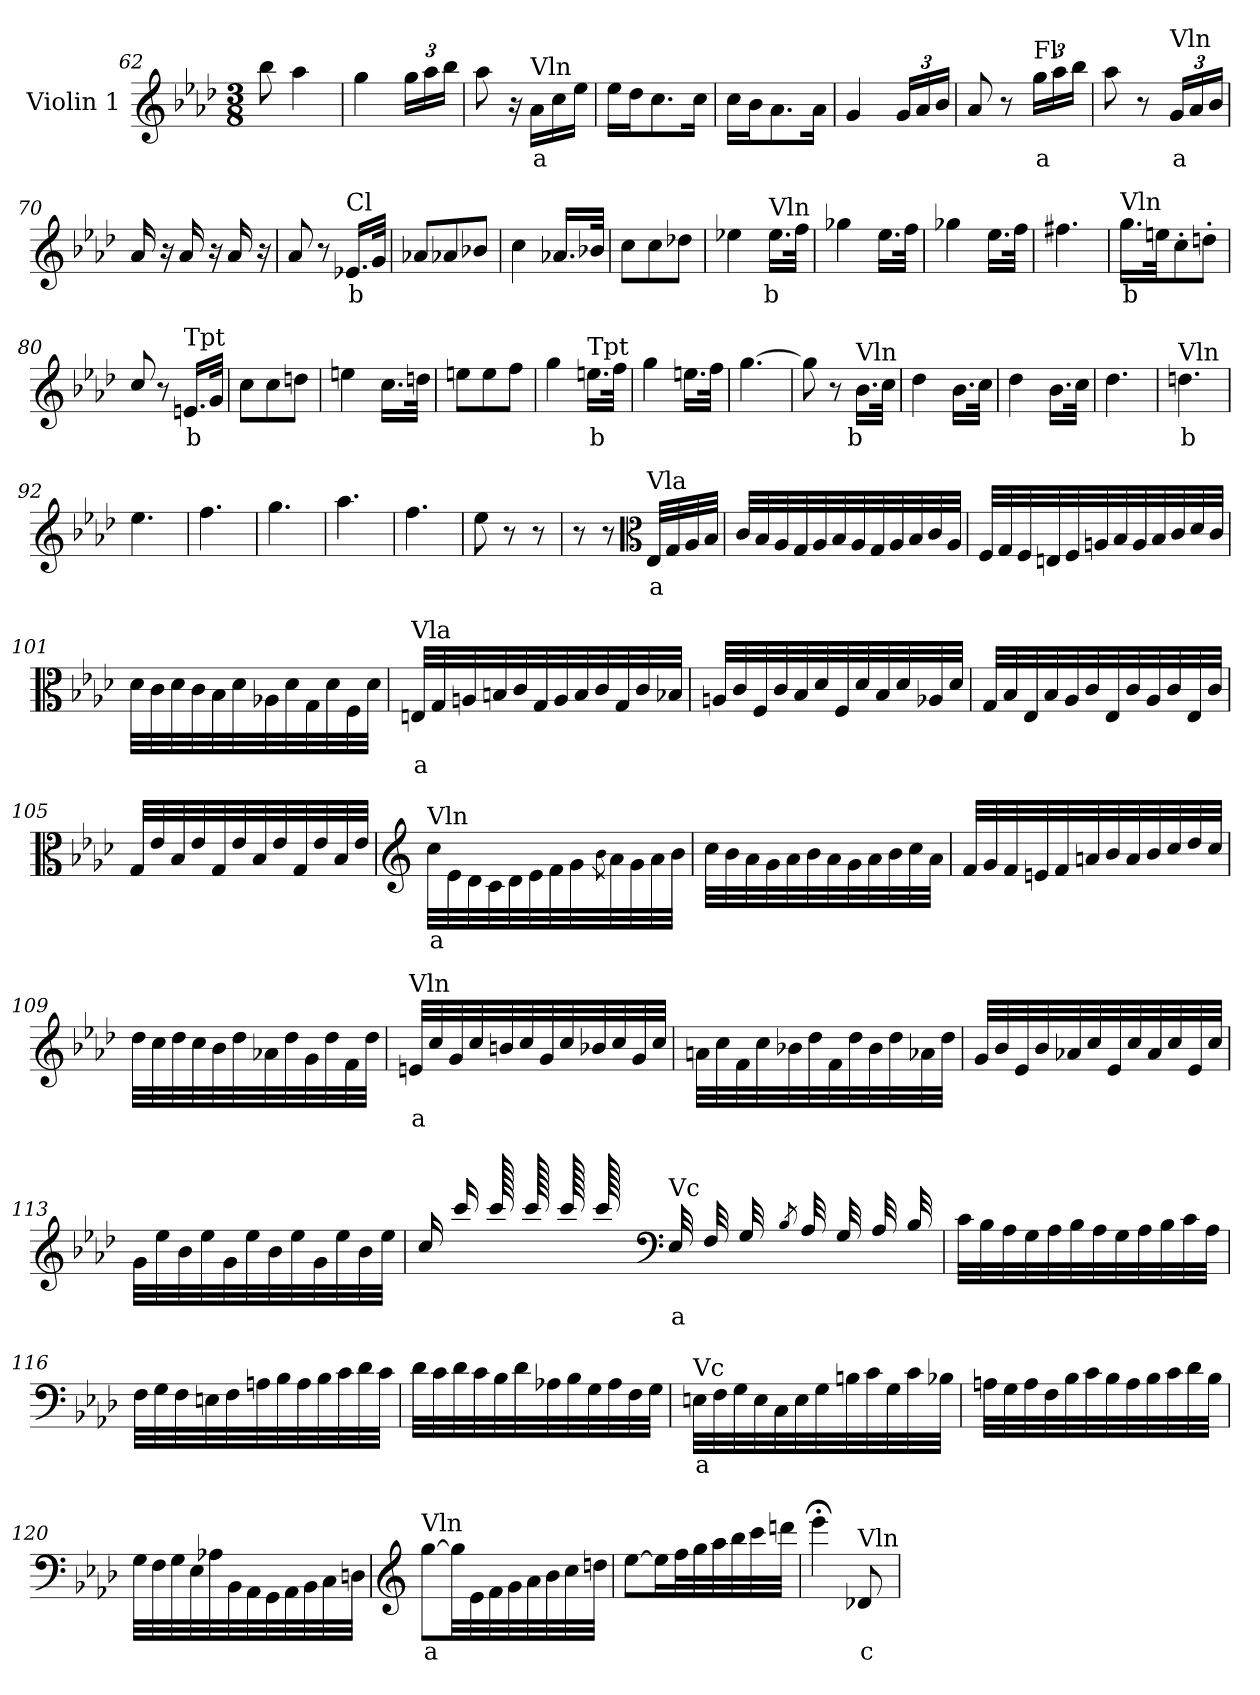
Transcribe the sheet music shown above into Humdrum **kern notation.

**kern	**text
*part1	*part1
*staff1	*staff1
*I"Violin 1	*
*I'Vln 1	*
*clefG2	*
*k[b-e-a-d-]	*
*M3/8	*
=62	=62
8bb-	.
4aa-	.
=63	=63
4gg	.
*Xbrackettup	*
24gg\LL	.
24aa-\	.
24bb-\JJ	.
=64	=64
8aa-	.
16r	.
!LO:TX:a:t=Vln	!
!	!LO:LY:color=#FF0000
16a-\LL	a
16cc\	.
16ee-\JJ	.
=65	=65
16ee-\LL	.
16dd-\J	.
8.cc\	.
16cc\Jk	.
=66	=66
16cc\LL	.
16b-\J	.
8.a-\	.
16a-\Jk	.
=67	=67
4g	.
24g/LL	.
24a-/	.
24b-/JJ	.
=68	=68
8a-	.
8r	.
!LO:TX:a:t=Fl	!
!	!LO:LY:color=#FF0000
24gg\LL	a
24aa-\	.
24bb-\JJ	.
=69	=69
8aa-	.
8r	.
!LO:TX:a:t=Vln	!
!	!LO:LY:color=#FF0000
24g/LL	a
24a-/	.
24b-/JJ	.
=70	=70
16a-	.
16r	.
16a-	.
16r	.
16a-	.
16r	.
=71	=71
8a-	.
8r	.
!LO:TX:a:t=Cl	!
!	!LO:LY:color=#FF0000
16.e-X/LL	b
32g/JJk	.
=72	=72
8a-X/L	.
8a-X/	.
8b-X/J	.
=73	=73
4cc	.
16.a-X/LL	.
32b-X/JJk	.
=74	=74
8cc\L	.
8cc\	.
8dd-X\J	.
=75	=75
4ee-X	.
!LO:TX:a:t=Vln	!
!	!LO:LY:color=#FF0000
16.ee-\LL	b
32ff\JJk	.
=76	=76
4gg-X	.
16.ee-\LL	.
32ff\JJk	.
=77	=77
4gg-X	.
16.ee-\LL	.
32ff\JJk	.
=78	=78
4.ff#X	.
=79	=79
!LO:TX:a:t=Vln	!
!	!LO:LY:color=#FF0000
16.gg\LL	b
32een\Jk	.
8cc'\	.
8ddn'\J	.
=80	=80
8cc/	.
8r	.
!LO:TX:a:t=Tpt	!
!	!LO:LY:color=#FF0000
16.en/LL	b
32g/JJk	.
=81	=81
8cc\L	.
8cc\	.
8ddn\J	.
=82	=82
4een	.
16.cc\LL	.
32ddn\JJk	.
=83	=83
8een\L	.
8ee\	.
8ff\J	.
=84	=84
4gg	.
!LO:TX:a:t=Tpt	!
!	!LO:LY:color=#FF0000
16.een\LL	b
32ff\JJk	.
=85	=85
4gg	.
16.een\LL	.
32ff\JJk	.
=86	=86
[4.gg	.
=87	=87
8gg]	.
8r	.
!LO:TX:a:t=Vln	!
!	!LO:LY:color=#FF0000
16.b-\LL	b
32cc\JJk	.
=88	=88
4dd-	.
16.b-\LL	.
32cc\JJk	.
=89	=89
4dd-	.
16.b-\LL	.
32cc\JJk	.
=90	=90
4.dd-	.
=91	=91
!LO:TX:a:t=Vln	!
!	!LO:LY:color=#FF0000
4.ddn	b
=92	=92
4.ee-	.
=93	=93
4.ff	.
=94	=94
4.gg	.
=95	=95
4.aa-	.
=96	=96
4.ff	.
=97	=97
8ee-	.
8r	.
8r	.
=98	=98
8r	.
8r	.
*clefC3	*
!LO:TX:a:t=Vla	!
!	!LO:LY:color=#FF0000
32E-/LLL	a
32G/	.
32A-/	.
32B-/JJJ	.
=99	=99
32c/LLL	.
32B-/	.
32A-/	.
32G/	.
32A-/	.
32B-/	.
32A-/	.
32G/	.
32A-/	.
32B-/	.
32c/	.
32A-/JJJ	.
=100	=100
32F/LLL	.
32G/	.
32F/	.
32En/	.
32F/	.
32An/	.
32B-/	.
32A/	.
32B-/	.
32c/	.
32d-/	.
32c/JJJ	.
=101	=101
32d-\LLL	.
32c\	.
32d-\	.
32c\	.
32B-\	.
32d-\	.
32A-X\	.
32d-\	.
32G\	.
32d-\	.
32F\	.
32d-\JJJ	.
=102	=102
!LO:TX:a:t=Vla	!
!	!LO:LY:color=#FF0000
32En/LLL	a
32G/	.
32An/	.
32Bn/	.
32c/	.
32G/	.
32A/	.
32B/	.
32c/	.
32G/	.
32c/	.
32B-X/JJJ	.
=103	=103
32An/LLL	.
32c/	.
32F/	.
32c/	.
32B-/	.
32d-/	.
32F/	.
32d-/	.
32B-/	.
32d-/	.
32A-X/	.
32d-/JJJ	.
=104	=104
32G/LLL	.
32B-/	.
32E-/	.
32B-/	.
32A-/	.
32c/	.
32E-/	.
32c/	.
32A-/	.
32c/	.
32E-/	.
32c/JJJ	.
=105	=105
32G/LLL	.
32e-/	.
32B-/	.
32e-/	.
32G/	.
32e-/	.
32B-/	.
32e-/	.
32G/	.
32e-/	.
32B-/	.
32e-/JJJ	.
=106	=106
*clefG2	*
!LO:TX:a:t=Vln	!
!	!LO:LY:color=#FF0000
32cc\LLL	a
32e-\	.
32d-\	.
32c\	.
32d-\	.
32e-\	.
32f\	.
32g\	.
8qb-\	.
32a-\	.
32g\	.
32a-\	.
32b-\JJJ	.
=107	=107
32cc\LLL	.
32b-\	.
32a-\	.
32g\	.
32a-\	.
32b-\	.
32a-\	.
32g\	.
32a-\	.
32b-\	.
32cc\	.
32a-\JJJ	.
=108	=108
32f/LLL	.
32g/	.
32f/	.
32en/	.
32f/	.
32an/	.
32b-/	.
32a/	.
32b-/	.
32cc/	.
32dd-/	.
32cc/JJJ	.
=109	=109
32dd-\LLL	.
32cc\	.
32dd-\	.
32cc\	.
32b-\	.
32dd-\	.
32a-X\	.
32dd-\	.
32g\	.
32dd-\	.
32f\	.
32dd-\JJJ	.
=110	=110
!LO:TX:a:t=Vln	!
!	!LO:LY:color=#FF0000
32en/LLL	a
32cc/	.
32g/	.
32cc/	.
32bn/	.
32cc/	.
32g/	.
32cc/	.
32b-X/	.
32cc/	.
32g/	.
32cc/JJJ	.
=111	=111
32an\LLL	.
32cc\	.
32f\	.
32cc\	.
32b-X\	.
32dd-\	.
32f\	.
32dd-\	.
32b-\	.
32dd-\	.
32a-X\	.
32dd-\JJJ	.
=112	=112
32g/LLL	.
32b-/	.
32e-/	.
32b-/	.
32a-X/	.
32cc/	.
32e-/	.
32cc/	.
32a-/	.
32cc/	.
32e-/	.
32cc/JJJ	.
=113	=113
32g\LLL	.
32ee-\	.
32b-\	.
32ee-\	.
32g\	.
32ee-\	.
32b-\	.
32ee-\	.
32g\	.
32ee-\	.
32b-\	.
32ee-\JJJ	.
=114	=114
16cc/LL	.
16ccc/	.
*tremolo	*
128ccc/LLLLL	.
128ccc/	.
128ccc/	.
128ccc/	.
*Xtremolo	*
*clefF4	*
!LO:TX:a:t=Vc	!
!	!LO:LY:color=#FF0000
32E-/	a
32F/	.
32G/	.
8qB-/	.
32A-/	.
32G/	.
32A-/	.
32B-/JJJ	.
=115	=115
32c\LLL	.
32B-\	.
32A-\	.
32G\	.
32A-\	.
32B-\	.
32A-\	.
32G\	.
32A-\	.
32B-\	.
32c\	.
32A-\JJJ	.
=116	=116
32F\LLL	.
32G\	.
32F\	.
32En\	.
32F\	.
32An\	.
32B-\	.
32A\	.
32B-\	.
32c\	.
32d-\	.
32c\JJJ	.
=117	=117
32d-\LLL	.
32c\	.
32d-\	.
32c\	.
32B-\	.
32d-\	.
32A-X\	.
32B-\	.
32G\	.
32A-\	.
32F\	.
32G\JJJ	.
=118	=118
!LO:TX:a:t=Vc	!
!	!LO:LY:color=#FF0000
32En\LLL	a
32F\	.
32G\	.
32E\	.
32C\	.
32E\	.
32G\	.
32Bn\	.
32c\	.
32G\	.
32c\	.
32B-X\JJJ	.
=119	=119
32An\LLL	.
32G\	.
32A\	.
32F\	.
32B-\	.
32c\	.
32B-\	.
32A\	.
32B-\	.
32c\	.
32d-\	.
32B-\JJJ	.
=120	=120
32G\LLL	.
32F\	.
32G\	.
32E-\	.
32A-X\	.
32BB-\	.
32AA-\	.
32GG\	.
32AA-\	.
32BB-\	.
32C\	.
32Dn\JJJ	.
=121	=121
*clefG2	*
!LO:TX:a:t=Vln	!
!	!LO:LY:color=#FF0000
[8gg\L	a
32gg\LL]	.
32e-\	.
32f\	.
32g\	.
32a-\	.
32b-\	.
32cc\	.
32ddn\JJJ	.
=122	=122
[8ee-\L	.
16ee-\L]	.
32ff\L	.
32gg\	.
32aa-\	.
32bb-\	.
32ccc\	.
32dddn\JJJ	.
=123	=123
4eee-;<	.
!LO:TX:a:t=Vln	!
!	!LO:LY:color=#FF0000
8d-X	c
=	=
*-	*-
